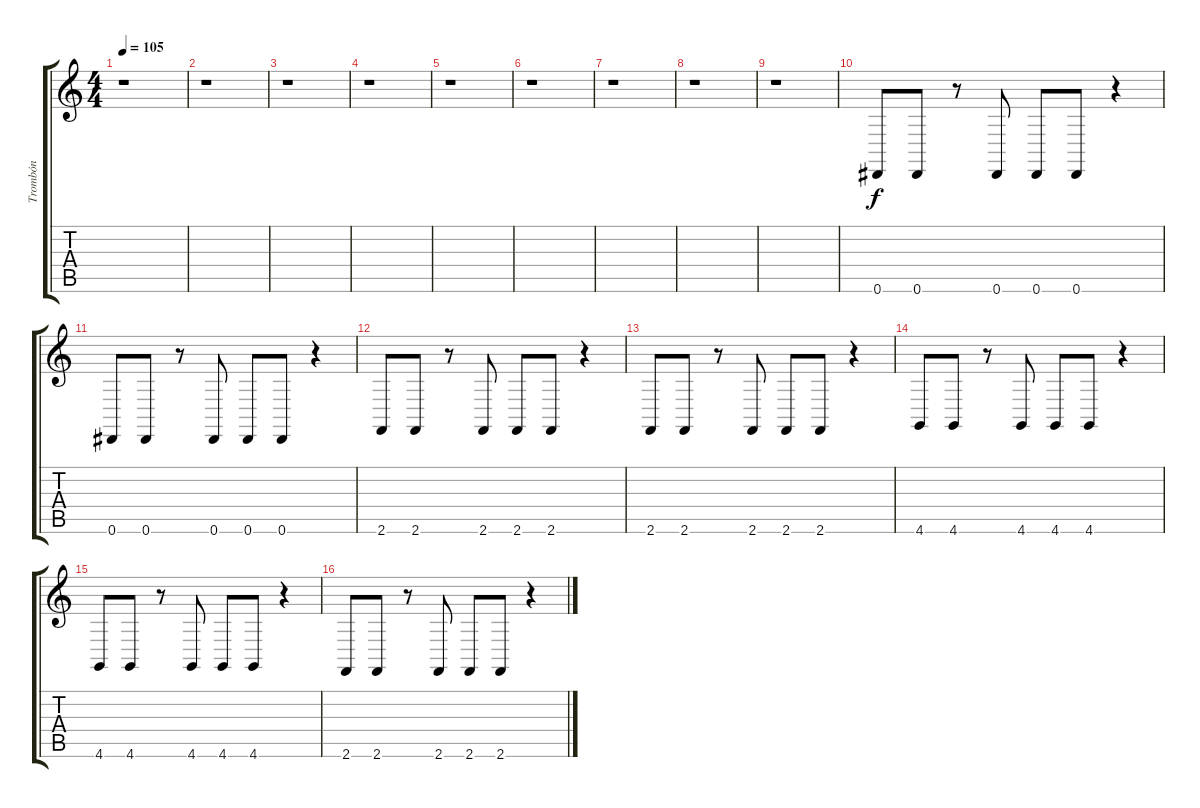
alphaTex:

\track ("Trombón" "Trombón") {instrument trombone}
\staff {score tabs}
\tuning (E4 B3 G3 D3 A2 Eb2) {hide}
\ts (4 4)
\tempo 105
\clef g2
\ks c
r.1{dy f} |
r.1 |
r.1 |
r.1 |
r.1 |
r.1 |
r.1 |
r.1 |
r.1 |
0.6.8{volume 10} 0.6.8 r.8 0.6.8 0.6.8 0.6.8 r.4 |
0.6.8 0.6.8 r.8 0.6.8 0.6.8 0.6.8 r.4 |
2.6.8{volume 7} 2.6.8 r.8 2.6.8 2.6.8 2.6.8 r.4 |
2.6.8 2.6.8 r.8 2.6.8 2.6.8 2.6.8 r.4 |
4.6.8 4.6.8 r.8 4.6.8 4.6.8 4.6.8 r.4 |
4.6.8 4.6.8 r.8 4.6.8 4.6.8 4.6.8 r.4 |
2.6.8 2.6.8 r.8 2.6.8 2.6.8 2.6.8 r.4
